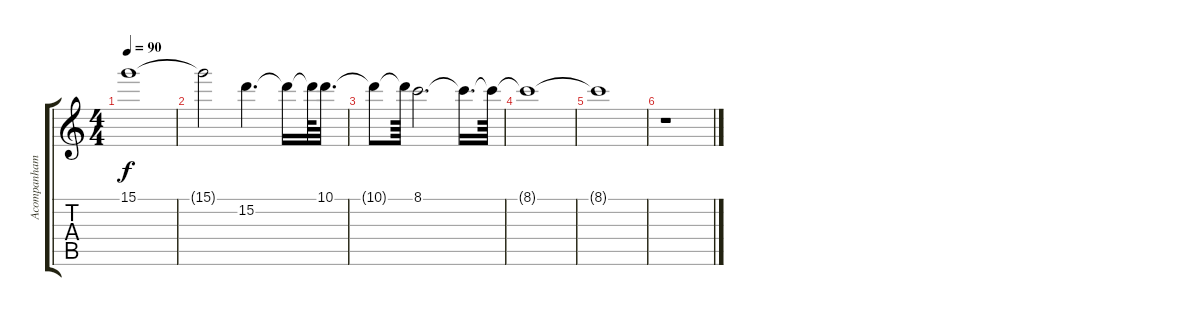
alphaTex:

\track ("Acompanhamento do Solo" "Acompanham") {instrument guitarharmonics}
\staff {score tabs}
\tuning (E4 B3 G3 D3 A2 E2) {hide}
\ts (4 4)
\tempo 90
\clef g2
\ks c
15.1.1{dy f} |
15.1{t}.2 15.2.4{d} 15.2{t}.16 15.2{t}.64 10.1.32{d} |
10.1{t}.8 10.1{t}.64 8.1.2{d} 8.1{t}.16{d} 8.1{t}.64 |
8.1{t}.1 |
8.1{t}.1 |
r.1
